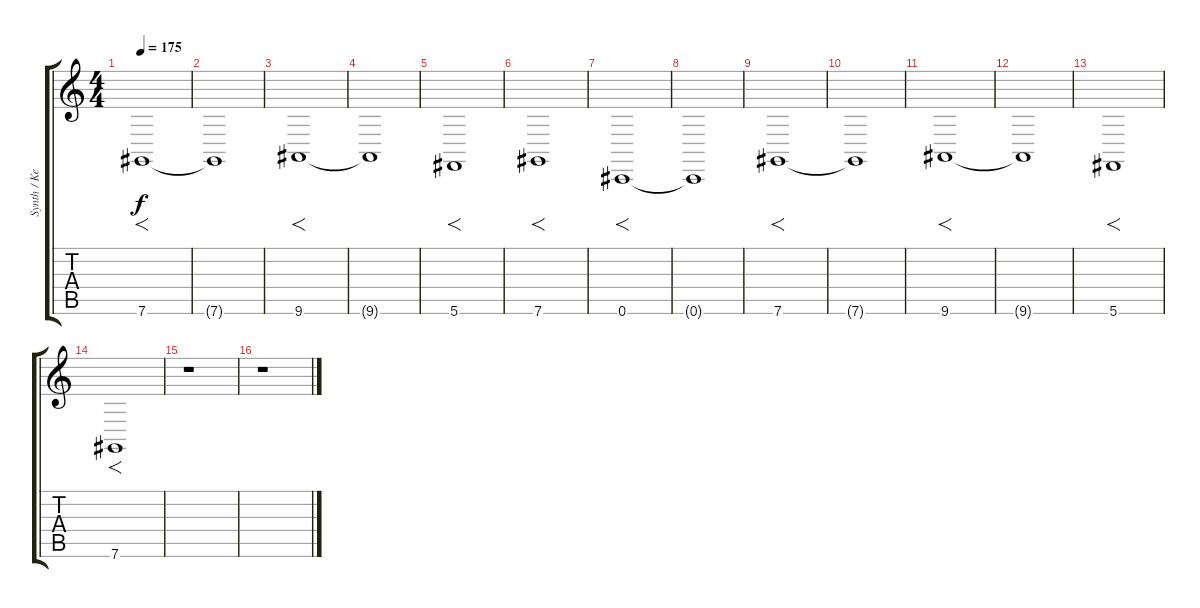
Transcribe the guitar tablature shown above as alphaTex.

\track ("Synth / Keyboard" "Synth / Ke") {instrument violin}
\staff {score tabs}
\tuning (Eb4 Bb3 Gb3 Db3 Ab2 Db2) {hide}
\ts (4 4)
\tempo 175
\clef g2
\ks c
7.6.1{f dy f} |
7.6{t}.1 |
9.6.1{f} |
9.6{t}.1 |
5.6.1{f} |
7.6.1{f} |
0.6.1{f} |
0.6{t}.1 |
7.6.1{f} |
7.6{t}.1 |
9.6.1{f} |
9.6{t}.1 |
5.6.1{f} |
7.6.1{f} |
r.1 |
r.1
